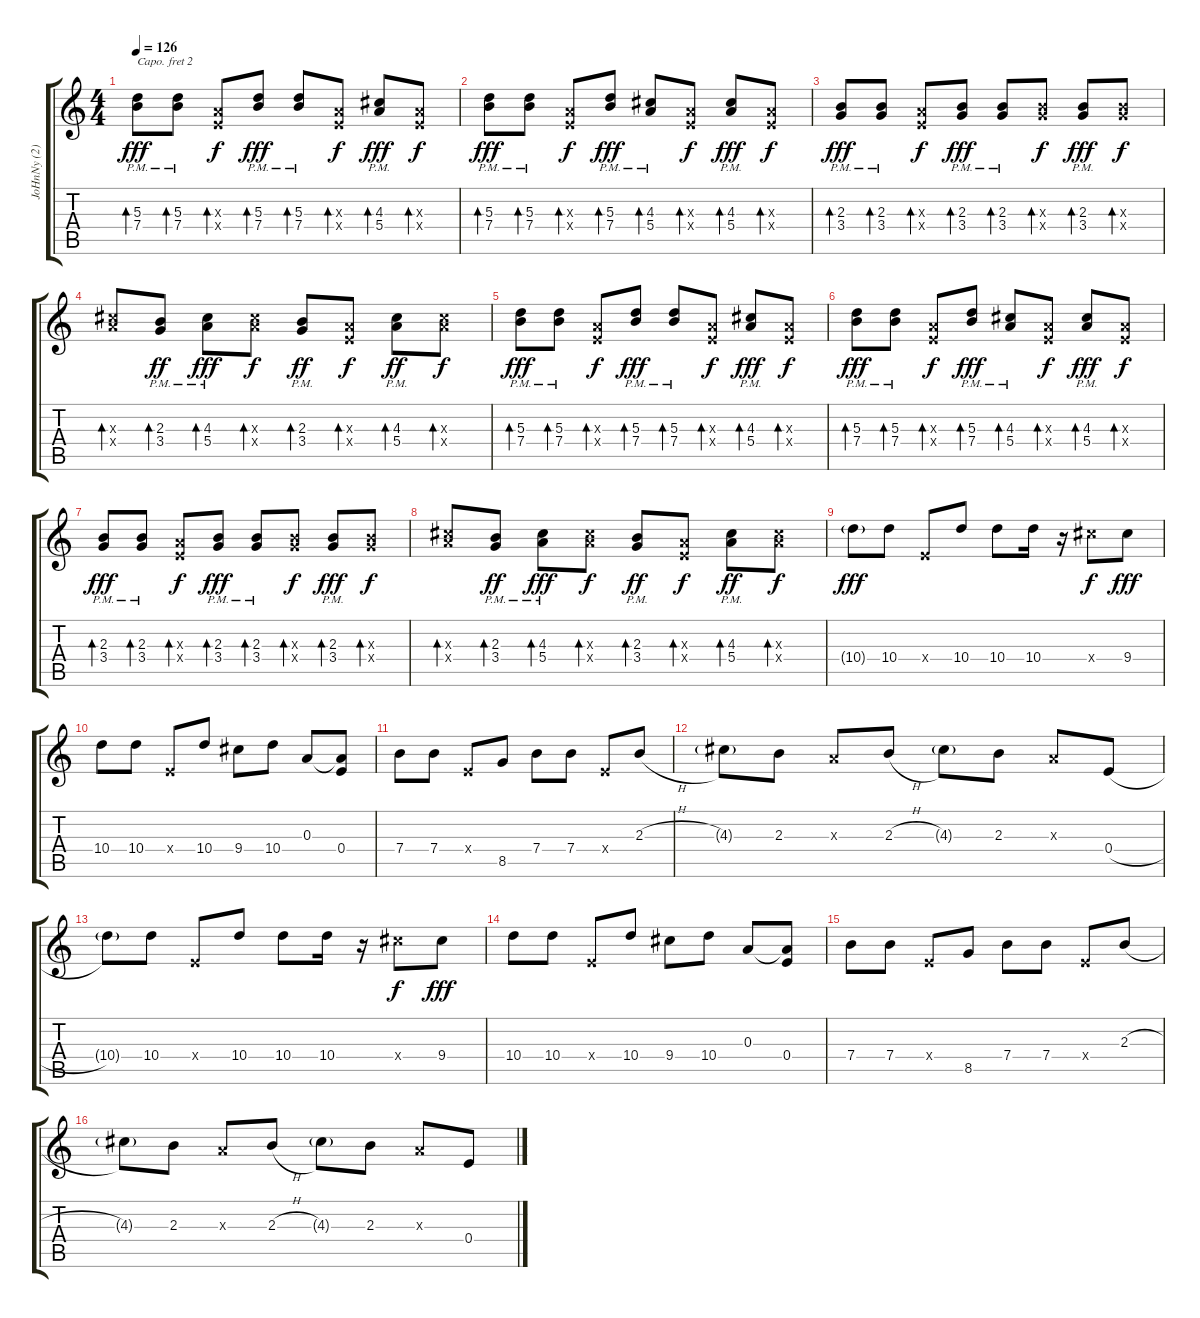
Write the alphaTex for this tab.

\track ("JoHnNy (2)" "JoHnNy (2)") {instrument electricguitarclean}
\staff {score tabs}
\capo 2
\tuning (E4 B3 G3 D3 A2 E2) {hide}
\ts (4 4)
\tempo 126
\clef g2
\ks c
(5.3{pm} 7.4{pm}).8{bd 30 dy fff} (5.3{pm} 7.4{pm}).8{bd 30} (0.3{x} 0.4{x}).8{bd 30 dy f} (5.3{pm} 7.4{pm}).8{bd 30 dy fff} (5.3{pm} 7.4{pm}).8{bd 30} (0.3{x} 0.4{x}).8{bd 30 dy f} (4.3{pm} 5.4{pm}).8{bd 30 dy fff} (0.3{x} 0.4{x}).8{bd 30 dy f} |
(5.3{pm} 7.4{pm}).8{bd 30 dy fff} (5.3{pm} 7.4{pm}).8{bd 30} (0.3{x} 0.4{x}).8{bd 30 dy f} (5.3{pm} 7.4).8{bd 30 dy fff} (4.3{pm} 5.4{pm}).8{bd 30} (0.3{x} 0.4{x}).8{bd 30 dy f} (4.3{pm} 5.4).8{bd 30 dy fff} (0.3{x} 0.4{x}).8{bd 30 dy f} |
(2.3{pm} 3.4).8{bd 60 dy fff} (2.3{pm} 3.4).8{bd 60} (0.3{x} 0.4{x}).8{bd 60 dy f} (2.3{pm} 3.4).8{bd 60 dy fff} (2.3{pm} 3.4).8{bd 60} (2.3{x} 3.4{x}).8{bd 60 dy f} (2.3{pm} 3.4).8{bd 60 dy fff} (2.3{x} 3.4{x}).8{bd 60 dy f} |
(4.3{x} 5.4{x}).8{bd 60} (2.3{pm} 3.4).8{bd 60 dy ff} (4.3{pm} 5.4{pm}).8{bd 60 dy fff} (4.3{x} 5.4{x}).8{bd 60 dy f} (2.3{pm} 3.4).8{bd 60 dy ff} (0.3{x} 0.4{x}).8{bd 60 dy f} (4.3{pm} 5.4{pm}).8{bd 60 dy ff} (4.3{x} 5.4{x}).8{bd 60 dy f} |
(5.3{pm} 7.4{pm}).8{bd 60 dy fff} (5.3{pm} 7.4{pm}).8{bd 60} (0.3{x} 0.4{x}).8{bd 60 dy f} (5.3{pm} 7.4{pm}).8{bd 60 dy fff} (5.3{pm} 7.4{pm}).8{bd 60} (0.3{x} 0.4{x}).8{bd 60 dy f} (4.3{pm} 5.4{pm}).8{bd 60 dy fff} (0.3{x} 0.4{x}).8{bd 60 dy f} |
(5.3{pm} 7.4{pm}).8{bd 60 dy fff} (5.3{pm} 7.4{pm}).8{bd 60} (0.3{x} 0.4{x}).8{bd 60 dy f} (5.3{pm} 7.4).8{bd 60 dy fff} (4.3{pm} 5.4{pm}).8{bd 60} (0.3{x} 0.4{x}).8{bd 60 dy f} (4.3{pm} 5.4).8{bd 60 dy fff} (0.3{x} 0.4{x}).8{bd 60 dy f} |
(2.3{pm} 3.4).8{bd 60 dy fff} (2.3{pm} 3.4).8{bd 60} (0.3{x} 0.4{x}).8{bd 60 dy f} (2.3{pm} 3.4).8{bd 60 dy fff} (2.3{pm} 3.4).8{bd 60} (2.3{x} 3.4{x}).8{bd 60 dy f} (2.3{pm} 3.4).8{bd 60 dy fff} (2.3{x} 3.4{x}).8{bd 60 dy f} |
(4.3{x} 5.4{x}).8{bd 60} (2.3{pm} 3.4).8{bd 60 dy ff} (4.3{pm} 5.4).8{bd 60 dy fff} (4.3{x} 5.4{x}).8{bd 60 dy f} (2.3{pm} 3.4).8{bd 60 dy ff} (0.3{x} 0.4{x}).8{bd 60 dy f} (4.3{pm} 5.4).8{bd 60 dy ff} (4.3{x} 5.4{x}).8{bd 60 dy f} |
10.4{g}.8{dy fff} 10.4.8 0.4{x}.8 10.4.8 10.4.8 10.4.16 r.16 9.4{x}.8{dy f} 9.4.8{dy fff} |
10.4.8 10.4.8 0.4{x}.8 10.4.8 9.4.8 10.4.8 0.3.8 (0.3{t} 0.4).8 |
7.4.8 7.4.8 0.4{x}.8 8.5.8 7.4.8 7.4.8 0.4{x}.8 2.3{h}.8 |
4.3{g}.8 2.3.8 0.3{x}.8 2.3{h}.8 4.3{g}.8 2.3.8 0.3{x}.8 0.4{h}.8 |
10.4{g}.8 10.4.8 0.4{x}.8 10.4.8 10.4.8 10.4.16 r.16 9.4{x}.8{dy f} 9.4.8{dy fff} |
10.4.8 10.4.8 0.4{x}.8 10.4.8 9.4.8 10.4.8 0.3.8 (0.3{t} 0.4).8 |
7.4.8 7.4.8 0.4{x}.8 8.5.8 7.4.8 7.4.8 0.4{x}.8 2.3{h}.8 |
4.3{g}.8 2.3.8 0.3{x}.8 2.3{h}.8 4.3{g}.8 2.3.8 0.3{x}.8 0.4{h}.8
